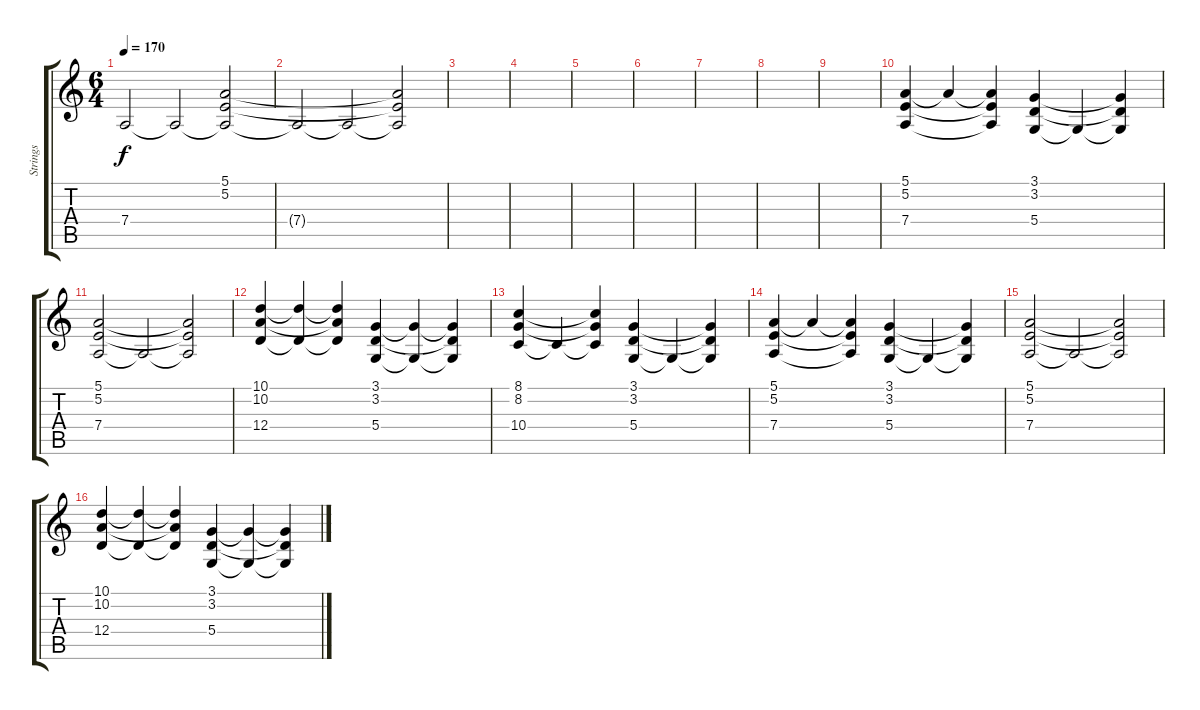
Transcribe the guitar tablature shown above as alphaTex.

\track ("Strings " "Strings ") {instrument stringensemble1}
\staff {score tabs}
\tuning (E4 B3 G3 D3 A2 E2) {hide}
\ts (6 4)
\tempo 170
\clef g2
\ks c
7.4{t}.2{dy f} 7.4{t}.2 (5.1{t} 5.2{t} 7.4{t}).2 |
7.4{t}.2 7.4{t}.2 (5.1{t} 5.2{t} 7.4{t}).2 |
|
|
|
|
|
|
|
(5.1 5.2 7.4).4 5.1{t}.4 (5.1{t} 5.2{t} 7.4{t}).4 (3.1 3.2 5.4).4 5.4{t}.4 (3.1{t} 3.2{t} 5.4{t}).4 |
(5.1 5.2 7.4).2 7.4{t}.2 (5.1{t} 5.2{t} 7.4{t}).2 |
(10.1 10.2 12.4).4 (10.1{t} 12.4{t}).4 (10.1{t} 10.2{t} 12.4{t}).4 (3.1 3.2 5.4).4 (3.1{t} 5.4{t}).4 (3.1{t} 3.2{t} 5.4{t}).4 |
(8.1 8.2 10.4).4 10.4{t}.4 (8.1{t} 8.2{t} 10.4{t}).4 (3.1 3.2 5.4).4 5.4{t}.4 (3.1{t} 3.2{t} 5.4{t}).4 |
(5.1 5.2 7.4).4 5.1{t}.4 (5.1{t} 5.2{t} 7.4{t}).4 (3.1 3.2 5.4).4 5.4{t}.4 (3.1{t} 3.2{t} 5.4{t}).4 |
(5.1 5.2 7.4).2 7.4{t}.2 (5.1{t} 5.2{t} 7.4{t}).2 |
(10.1 10.2 12.4).4 (10.1{t} 12.4{t}).4 (10.1{t} 10.2{t} 12.4{t}).4 (3.1 3.2 5.4).4 (3.1{t} 5.4{t}).4 (3.1{t} 3.2{t} 5.4{t}).4
